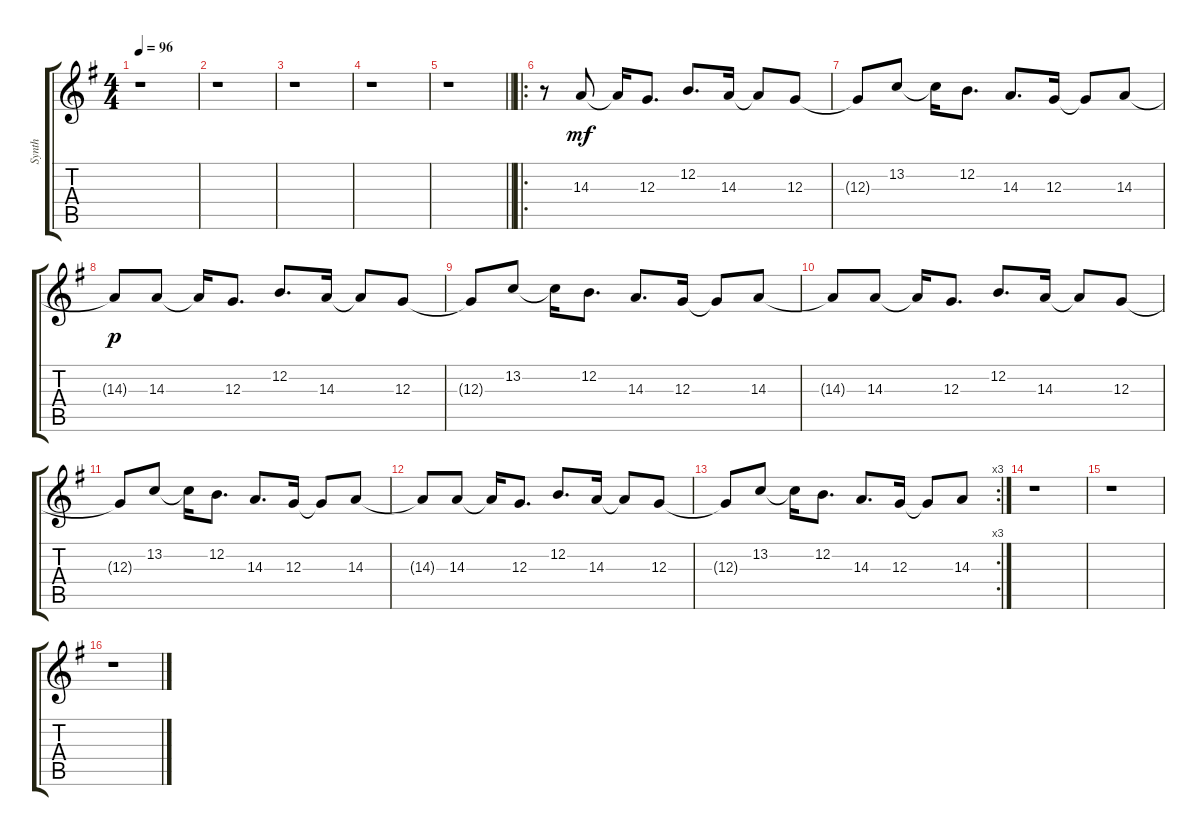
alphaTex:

\track ("Synth" "Synth") {instrument lead2sawtooth}
\staff {score tabs}
\tuning (E4 B3 G3 D3 A2 E2) {hide}
\ts (4 4)
\tempo 96
\clef g2
\ks g
r.1{dy mf} |
r.1 |
r.1 |
r.1 |
\barLineRight lightlight
r.1 |
\ro
r.8 14.3.8 14.3{t}.16 12.3.8{d} 12.2.8{d} 14.3.16 14.3{t}.8 12.3.8 |
12.3{t}.8 13.2.8 13.2{t}.16 12.2.8{d} 14.3.8{d} 12.3.16 12.3{t}.8 14.3.8 |
14.3{t}.8{dy p} 14.3.8 14.3{t}.16 12.3.8{d} 12.2.8{d} 14.3.16 14.3{t}.8 12.3.8 |
12.3{t}.8 13.2.8 13.2{t}.16 12.2.8{d} 14.3.8{d} 12.3.16 12.3{t}.8 14.3.8 |
14.3{t}.8 14.3.8 14.3{t}.16 12.3.8{d} 12.2.8{d} 14.3.16 14.3{t}.8 12.3.8 |
12.3{t}.8 13.2.8 13.2{t}.16 12.2.8{d} 14.3.8{d} 12.3.16 12.3{t}.8 14.3.8 |
14.3{t}.8 14.3.8 14.3{t}.16 12.3.8{d} 12.2.8{d} 14.3.16 14.3{t}.8 12.3.8 |
\rc 3
12.3{t}.8 13.2.8 13.2{t}.16 12.2.8{d} 14.3.8{d} 12.3.16 12.3{t}.8 14.3.8 |
r.1 |
r.1 |
r.1
